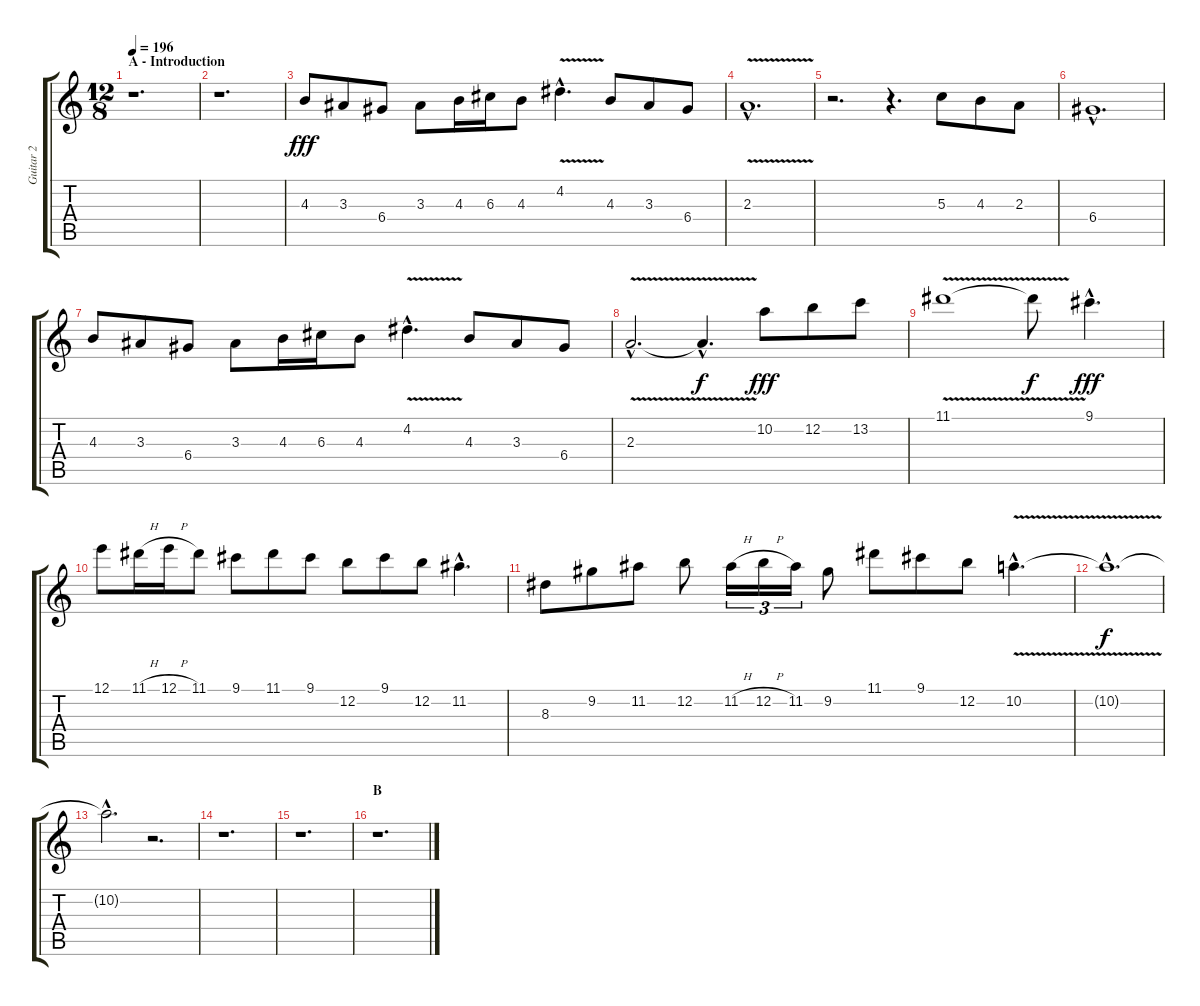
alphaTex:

\track ("Guitar 2" "Guitar 2") {instrument distortionguitar}
\staff {score tabs}
\tuning (E4 B3 G3 D3 A2 E2) {hide}
\ts (12 8)
\section ("" "A - Introduction")
\tempo 196
\clef g2
\ks c
r.1{d dy fff instrument distortionguitar} |
r.1{d} |
4.3.8{instrument acousticguitarsteel} 3.3.8 6.4.8 3.3.8 4.3.16 6.3.16 4.3.8 4.2{v hac}.4{d} 4.3.8 3.3.8 6.4.8 |
2.3{v hac}.1{d} |
r.2{d} r.4{d} 5.3.8 4.3.8 2.3.8 |
6.4{hac}.1{d} |
4.3.8{instrument acousticguitarsteel} 3.3.8 6.4.8 3.3.8 4.3.16 6.3.16 4.3.8 4.2{v hac}.4{d} 4.3.8 3.3.8 6.4.8 |
2.3{v hac}.2{d} 2.3{hac t}.4{d dy f} 10.2.8{dy fff} 12.2.8 13.2.8 |
11.1{v}.1 11.1{t}.8{dy f} 9.1{hac}.4{d dy fff} |
12.1.8{instrument acousticguitarsteel} 11.1{h}.16 12.1{h}.16 11.1.8 9.1.8 11.1.8 9.1.8 12.2.8 9.1.8 12.2.8 11.2{hac}.4{d} |
8.3.8 9.2.8 11.2.8 12.2.8 11.2{h}.16{tu (3 2)} 12.2{h}.16{tu (3 2)} 11.2.16{tu (3 2)} 9.2.8 11.1.8 9.1.8 12.2.8 10.2{v hac}.4{d} |
10.2{hac t}.1{d dy f} |
10.2{hac t}.2{d} r.2{d} |
r.1{d} |
r.1{d} |
\section ("" "B")
r.1{d}
